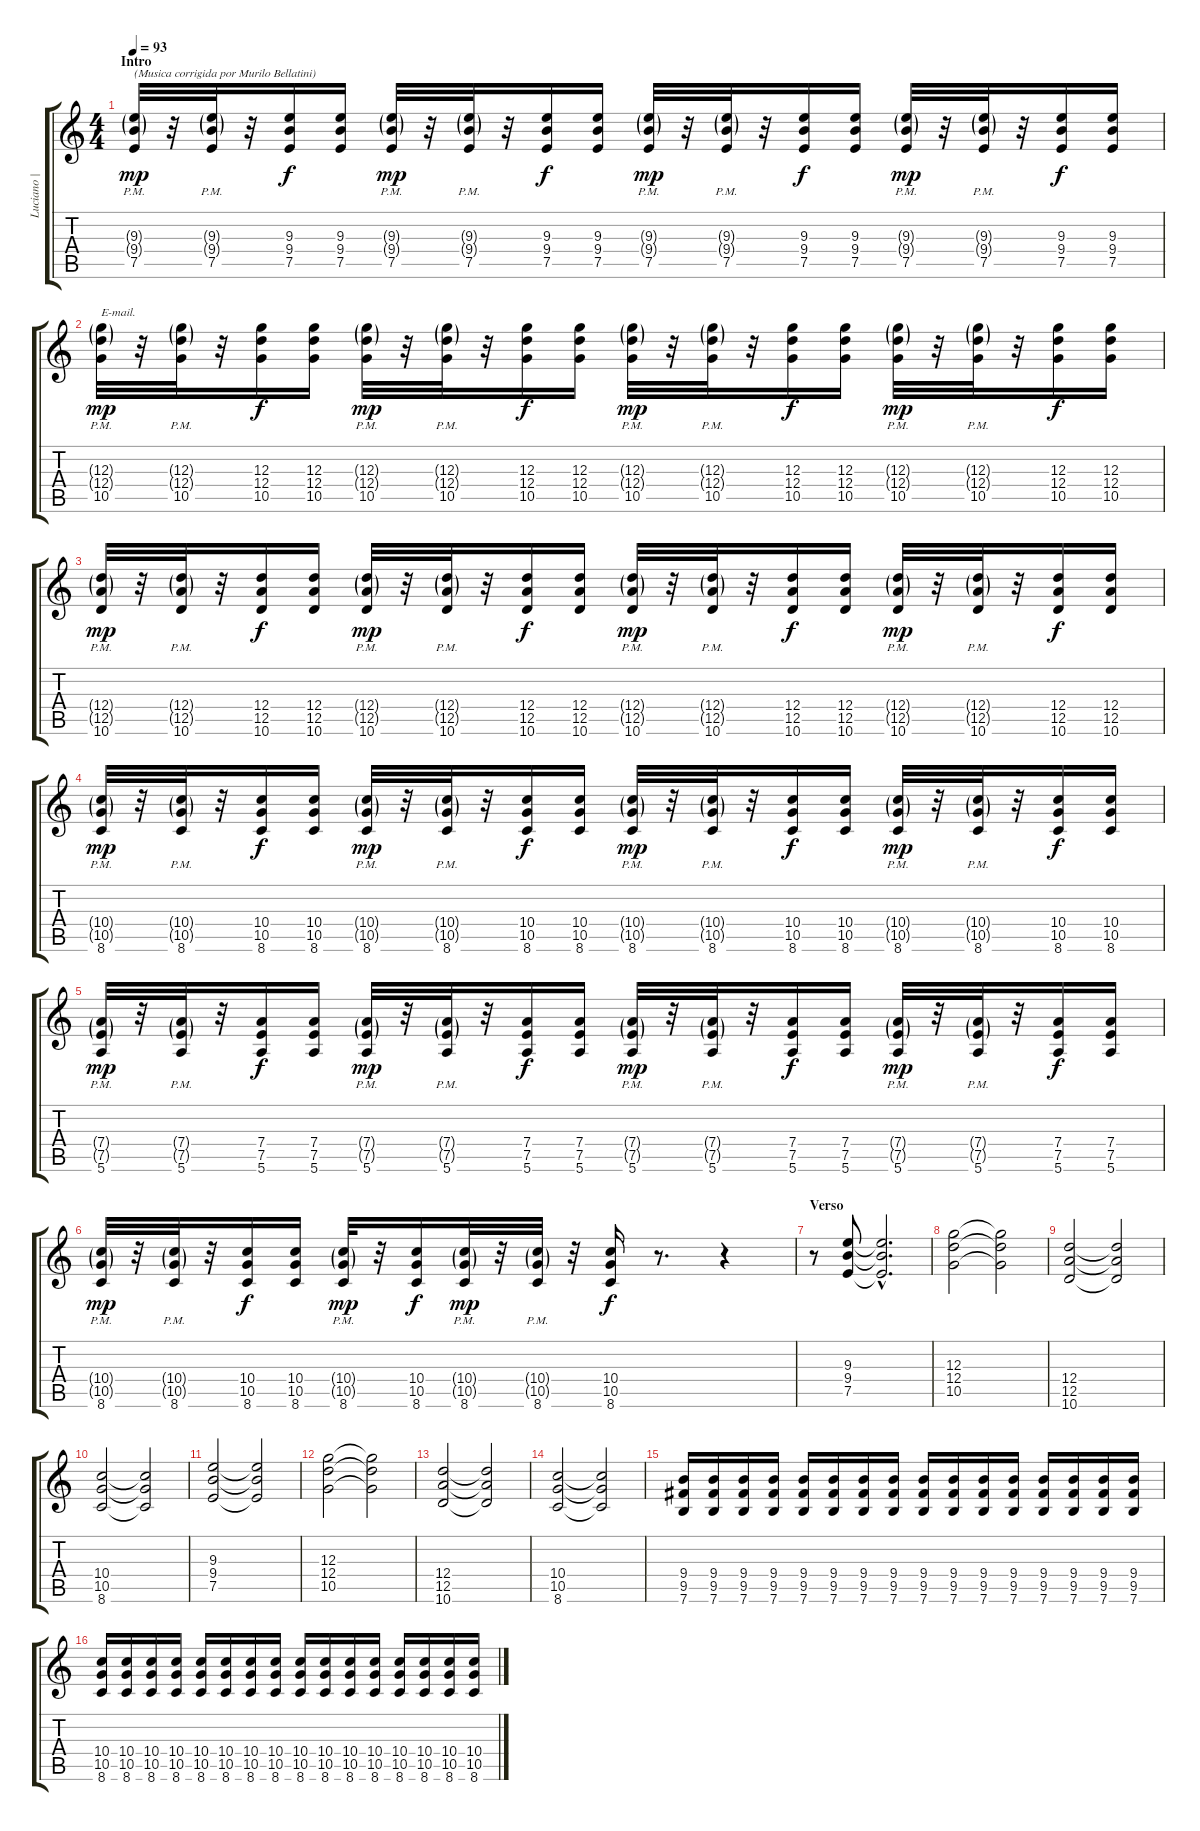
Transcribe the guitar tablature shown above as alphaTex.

\track ("Luciano | Guitarra" "Luciano | ") {instrument distortionguitar}
\staff {score tabs}
\tuning (E4 B3 G3 D3 A2 E2) {hide}
\ts (4 4)
\section ("" "Intro")
\tempo 93
\clef g2
\ks c
(9.3{g pm} 9.4{g pm} 7.5{pm}).32{txt "(Musica corrigida por Murilo Bellatini)" dy mp instrument distortionguitar} r.32 (9.3{g pm} 9.4{g pm} 7.5{pm}).32 r.32 (9.3 9.4 7.5).16{dy f} (9.3 9.4 7.5).16 (9.3{g pm} 9.4{g pm} 7.5{pm}).32{dy mp} r.32 (9.3{g pm} 9.4{g pm} 7.5{pm}).32 r.32 (9.3 9.4 7.5).16{dy f} (9.3 9.4 7.5).16 (9.3{g pm} 9.4{g pm} 7.5{pm}).32{dy mp} r.32 (9.3{g pm} 9.4{g pm} 7.5{pm}).32 r.32 (9.3 9.4 7.5).16{dy f} (9.3 9.4 7.5).16 (9.3{g pm} 9.4{g pm} 7.5{pm}).32{dy mp} r.32 (9.3{g pm} 9.4{g pm} 7.5{pm}).32 r.32 (9.3 9.4 7.5).16{dy f} (9.3 9.4 7.5).16 |
(12.3{g pm} 12.4{g pm} 10.5{pm}).32{txt "E-mail." dy mp} r.32 (12.3{g pm} 12.4{g pm} 10.5{pm}).32 r.32 (12.3 12.4 10.5).16{dy f} (12.3 12.4 10.5).16 (12.3{g pm} 12.4{g pm} 10.5{pm}).32{dy mp} r.32 (12.3{g pm} 12.4{g pm} 10.5{pm}).32 r.32 (12.3 12.4 10.5).16{dy f} (12.3 12.4 10.5).16 (12.3{g pm} 12.4{g pm} 10.5{pm}).32{txt "" dy mp} r.32 (12.3{g pm} 12.4{g pm} 10.5{pm}).32 r.32 (12.3 12.4 10.5).16{dy f} (12.3 12.4 10.5).16 (12.3{g pm} 12.4{g pm} 10.5{pm}).32{dy mp} r.32 (12.3{g pm} 12.4{g pm} 10.5{pm}).32 r.32 (12.3 12.4 10.5).16{dy f} (12.3 12.4 10.5).16 |
(12.4{g pm} 12.5{g pm} 10.6{pm}).32{dy mp} r.32 (12.4{g pm} 12.5{g pm} 10.6{pm}).32 r.32 (12.4 12.5 10.6).16{dy f} (12.4 12.5 10.6).16 (12.4{g pm} 12.5{g pm} 10.6{pm}).32{dy mp} r.32 (12.4{g pm} 12.5{g pm} 10.6{pm}).32 r.32 (12.4 12.5 10.6).16{dy f} (12.4 12.5 10.6).16 (12.4{g pm} 12.5{g pm} 10.6{pm}).32{dy mp} r.32 (12.4{g pm} 12.5{g pm} 10.6{pm}).32 r.32 (12.4 12.5 10.6).16{dy f} (12.4 12.5 10.6).16 (12.4{g pm} 12.5{g pm} 10.6{pm}).32{dy mp} r.32 (12.4{g pm} 12.5{g pm} 10.6{pm}).32 r.32 (12.4 12.5 10.6).16{dy f} (12.4 12.5 10.6).16 |
(10.4{g pm} 10.5{g pm} 8.6{pm}).32{dy mp} r.32 (10.4{g pm} 10.5{g pm} 8.6{pm}).32 r.32 (10.4 10.5 8.6).16{dy f} (10.4 10.5 8.6).16 (10.4{g pm} 10.5{g pm} 8.6{pm}).32{dy mp} r.32 (10.4{g pm} 10.5{g pm} 8.6{pm}).32 r.32 (10.4 10.5 8.6).16{dy f} (10.4 10.5 8.6).16 (10.4{g pm} 10.5{g pm} 8.6{pm}).32{dy mp} r.32 (10.4{g pm} 10.5{g pm} 8.6{pm}).32 r.32 (10.4 10.5 8.6).16{dy f} (10.4 10.5 8.6).16 (10.4{g pm} 10.5{g pm} 8.6{pm}).32{dy mp} r.32 (10.4{g pm} 10.5{g pm} 8.6{pm}).32 r.32 (10.4 10.5 8.6).16{dy f} (10.4 10.5 8.6).16 |
(7.4{g pm} 7.5{g pm} 5.6{pm}).32{dy mp} r.32 (7.4{g pm} 7.5{g pm} 5.6{pm}).32 r.32 (7.4 7.5 5.6).16{dy f} (7.4 7.5 5.6).16 (7.4{g pm} 7.5{g pm} 5.6{pm}).32{dy mp} r.32 (7.4{g pm} 7.5{g pm} 5.6{pm}).32 r.32 (7.4 7.5 5.6).16{dy f} (7.4 7.5 5.6).16 (7.4{g pm} 7.5{g pm} 5.6{pm}).32{dy mp} r.32 (7.4{g pm} 7.5{g pm} 5.6{pm}).32 r.32 (7.4 7.5 5.6).16{dy f} (7.4 7.5 5.6).16 (7.4{g pm} 7.5{g pm} 5.6{pm}).32{dy mp} r.32 (7.4{g pm} 7.5{g pm} 5.6{pm}).32 r.32 (7.4 7.5 5.6).16{dy f} (7.4 7.5 5.6).16 |
(10.4{g pm} 10.5{g pm} 8.6{pm}).32{dy mp} r.32 (10.4{g pm} 10.5{g pm} 8.6{pm}).32 r.32 (10.4 10.5 8.6).16{dy f} (10.4 10.5 8.6).16 (10.4{g pm} 10.5{g pm} 8.6{pm}).32{dy mp} r.32 (10.4 10.5 8.6).16{dy f} (10.4{g pm} 10.5{g pm} 8.6{pm}).32{dy mp} r.32 (10.4{g pm} 10.5{g pm} 8.6{pm}).32 r.32 (10.4 10.5 8.6).16{dy f} r.8{d} r.4 |
\section ("" "Verso")
r.8 (9.3 9.4 7.5).8 (9.3{hac t} 9.4{hac t} 7.5{hac t}).2{d} |
(12.3 12.4 10.5).2 (12.3{t} 12.4{t} 10.5{t}).2 |
(12.4 12.5 10.6).2 (12.4{t} 12.5{t} 10.6{t}).2 |
(10.4 10.5 8.6).2 (10.4{t} 10.5{t} 8.6{t}).2 |
(9.3 9.4 7.5).2 (9.3{t} 9.4{t} 7.5{t}).2 |
(12.3 12.4 10.5).2 (12.3{t} 12.4{t} 10.5{t}).2 |
(12.4 12.5 10.6).2 (12.4{t} 12.5{t} 10.6{t}).2 |
(10.4 10.5 8.6).2 (10.4{t} 10.5{t} 8.6{t}).2 |
(9.4 9.5 7.6).16 (9.4 9.5 7.6).16 (9.4 9.5 7.6).16 (9.4 9.5 7.6).16 (9.4 9.5 7.6).16 (9.4 9.5 7.6).16 (9.4 9.5 7.6).16 (9.4 9.5 7.6).16 (9.4 9.5 7.6).16 (9.4 9.5 7.6).16 (9.4 9.5 7.6).16 (9.4 9.5 7.6).16 (9.4 9.5 7.6).16 (9.4 9.5 7.6).16 (9.4 9.5 7.6).16 (9.4 9.5 7.6).16 |
(10.4 10.5 8.6).16 (10.4 10.5 8.6).16 (10.4 10.5 8.6).16 (10.4 10.5 8.6).16 (10.4 10.5 8.6).16 (10.4 10.5 8.6).16 (10.4 10.5 8.6).16 (10.4 10.5 8.6).16 (10.4 10.5 8.6).16 (10.4 10.5 8.6).16 (10.4 10.5 8.6).16 (10.4 10.5 8.6).16 (10.4 10.5 8.6).16 (10.4 10.5 8.6).16 (10.4 10.5 8.6).16 (10.4 10.5 8.6).16
